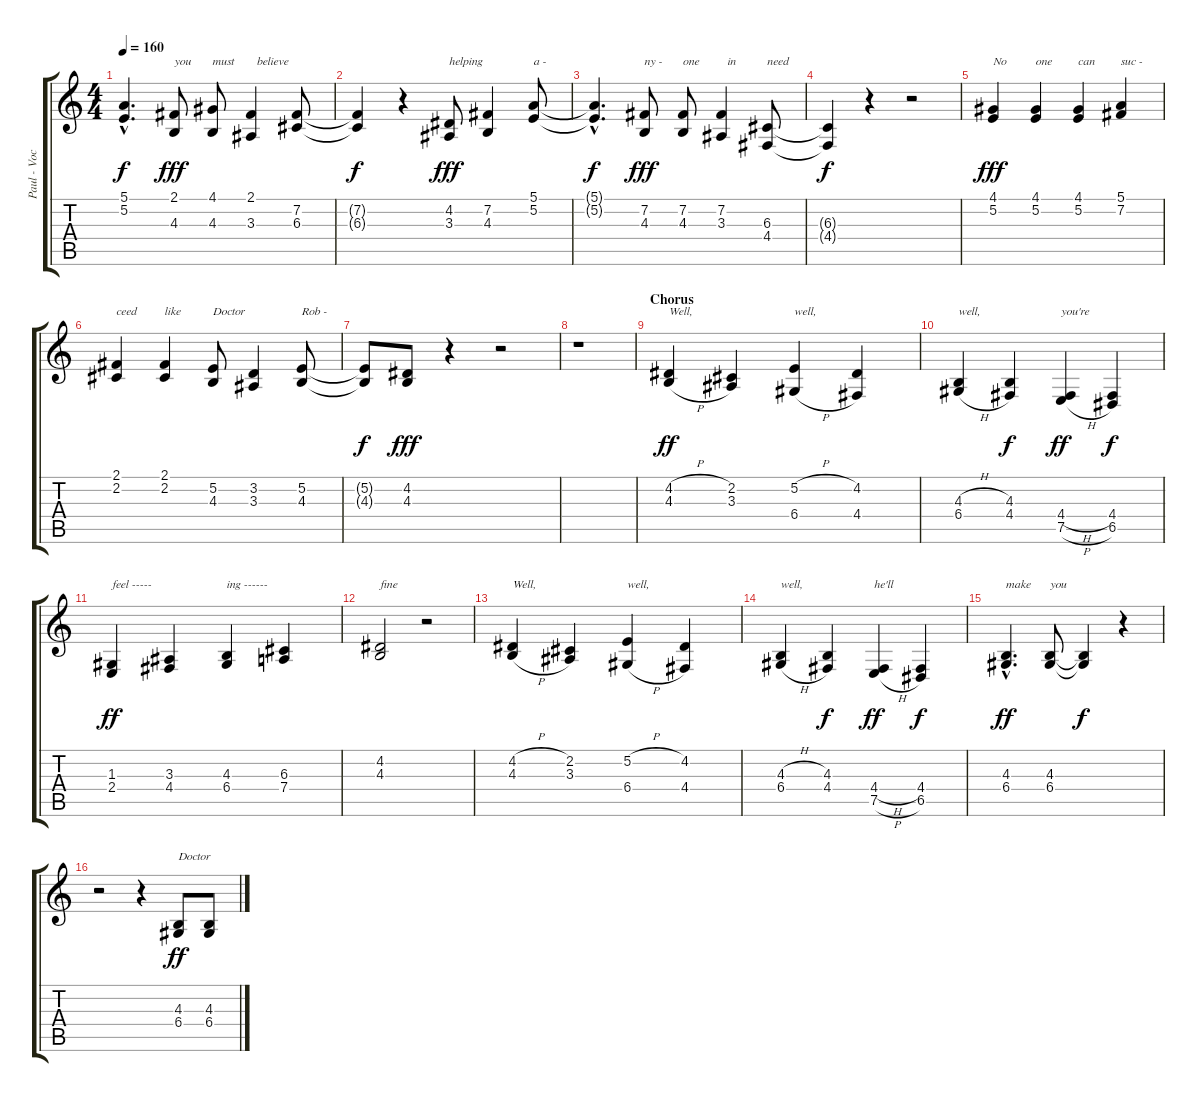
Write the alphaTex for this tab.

\track ("Paul - Vocal" "Paul - Voc") {instrument altosax}
\staff {score tabs}
\tuning (E4 B3 G3 D3 A2 E2) {hide}
\ts (4 4)
\tempo 160
\clef g2
\ks c
(5.1{hac t} 5.2{hac t}).4{d dy f} (2.1 4.3).8{txt "you" dy fff} (4.1 4.3).8{txt "must"} (2.1 3.3).4{txt "  believe"} (7.2 6.3).8 |
(7.2{t} 6.3{t}).4{dy f} r.4 (4.2 3.3).8{txt "helping" dy fff} (7.2 4.3).4 (5.1 5.2).8{txt "a -"} |
(5.1{hac t} 5.2{hac t}).4{d dy f} (7.2 4.3).8{txt "ny -" dy fff} (7.2 4.3).8{txt "one"} (7.2 3.3).4{txt "  in"} (6.3 4.4).8{txt "need"} |
(6.3{t} 4.4{t}).4{dy f} r.4 r.2 |
(4.1 5.2).4{txt "No" dy fff} (4.1 5.2).4{txt "one"} (4.1 5.2).4{txt "can"} (5.1 7.2).4{txt "suc -"} |
(2.1 2.2).4{txt "ceed"} (2.1 2.2).4{txt "like"} (5.2 4.3).8{txt "Doctor"} (3.2 3.3).4 (5.2 4.3).8{txt "Rob -"} |
(5.2{t} 4.3{t}).8{dy f} (4.2 4.3).8{dy fff} r.4 r.2 |
r.1 |
\section ("" "Chorus")
(4.2{h} 4.3{h}).4{txt "Well," dy ff} (2.2 3.3).4 (5.2{h} 6.4{h}).4{txt "well,"} (4.2 4.4).4 |
(4.3{h} 6.4{h}).4{txt "well,"} (4.3 4.4).4{dy f} (4.4{h} 7.5{h}).4{txt "you're" dy ff} (4.4 6.5).4{dy f} |
(1.3 2.4).4{txt "feel -----" dy ff} (3.3 4.4).4 (4.3 6.4).4{txt "ing ------"} (6.3 7.4).4 |
(4.2 4.3).2{txt "fine"} r.2 |
(4.2{h} 4.3{h}).4{txt "Well,"} (2.2 3.3).4 (5.2{h} 6.4{h}).4{txt "well,"} (4.2 4.4).4 |
(4.3{h} 6.4{h}).4{txt "well,"} (4.3 4.4).4{dy f} (4.4{h} 7.5{h}).4{txt "he'll" dy ff} (4.4 6.5).4{dy f} |
(4.3{hac} 6.4{hac}).4{d txt "make" dy ff} (4.3 6.4).8{txt "you"} (4.3{t} 6.4{t}).4{dy f} r.4 |
r.2 r.4 (4.3 6.4).8{txt "Doctor" dy ff} (4.3 6.4).8
